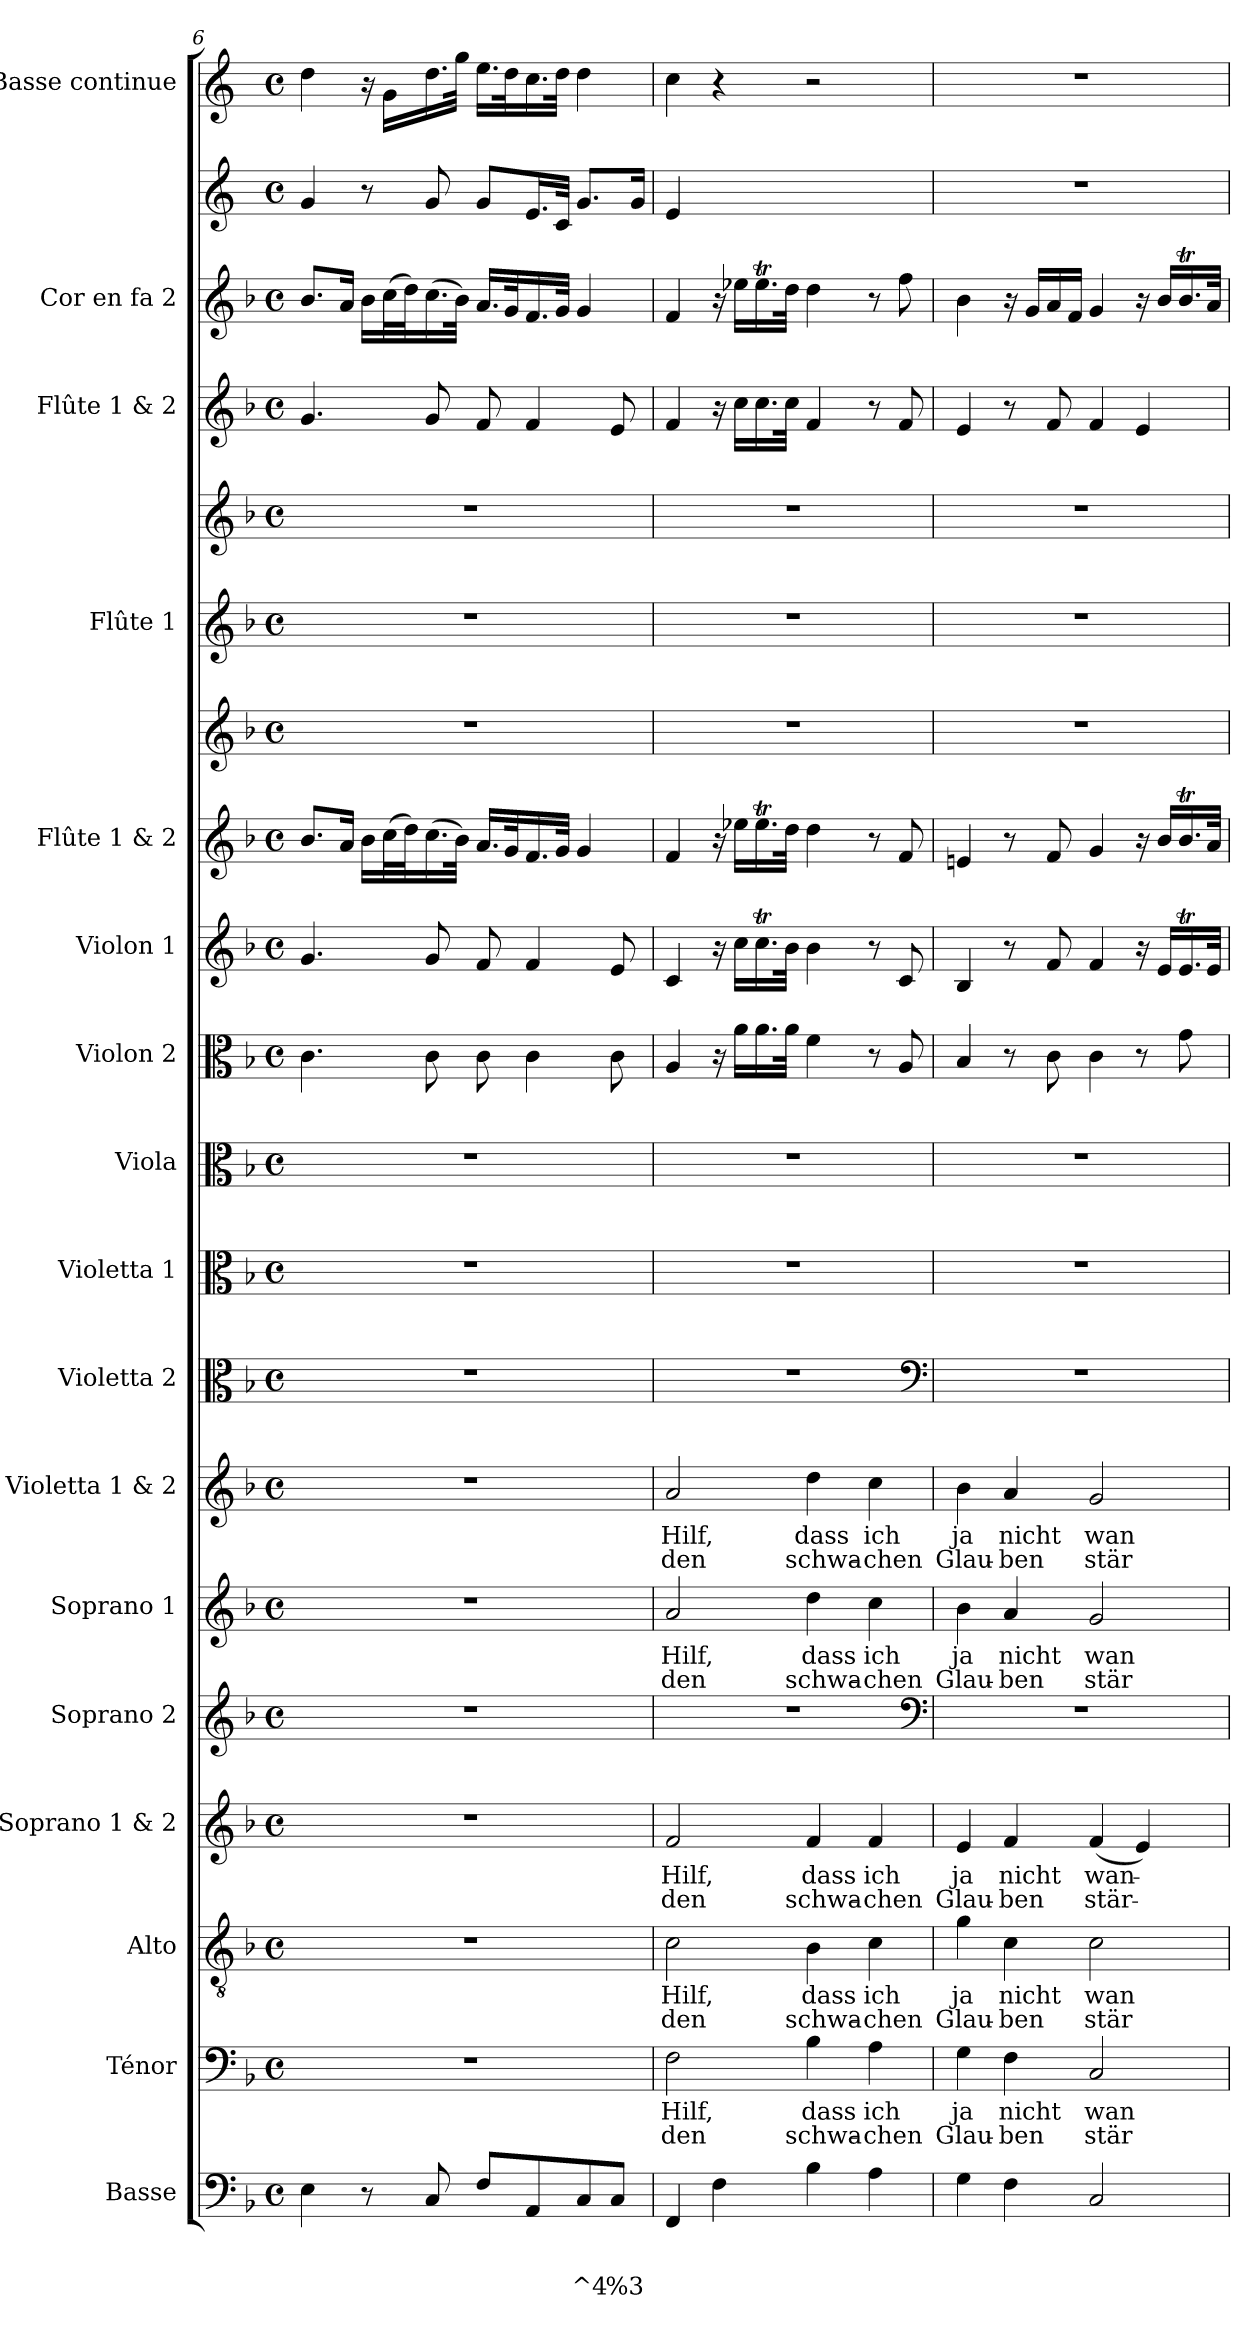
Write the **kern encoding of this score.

**kern	**text	**text	**text	**kern	**text	**text	**kern	**text	**text	**kern	**text	**text	**kern	**kern	**text	**text	**kern	**text	**text	**kern	**kern	**kern	**kern	**kern	**kern	**kern	**kern	**kern	**kern	**kern	**kern	**kern
*part17	*part17	*part17	*part17	*part16	*part16	*part16	*part15	*part15	*part15	*part14	*part14	*part14	*part13	*part12	*part12	*part12	*part11	*part11	*part11	*part10	*part9	*part8	*part7	*part6	*part5	*part5	*part4	*part4	*part3	*part2	*part2	*part1
*staff20	*staff20	*staff20	*staff20	*staff19	*staff19	*staff19	*staff18	*staff18	*staff18	*staff17	*staff17	*staff17	*staff16	*staff15	*staff15	*staff15	*staff14	*staff14	*staff14	*staff13	*staff12	*staff11	*staff10	*staff9	*staff8	*staff7	*staff6	*staff5	*staff4	*staff3	*staff2	*staff1
*I"Basse	*	*	*	*I"Ténor	*	*	*I"Alto	*	*	*I"Soprano 1 & 2	*	*	*I"Soprano 2	*I"Soprano 1	*	*	*I"Violetta 1 & 2	*	*	*I"Violetta 2	*I"Violetta 1	*I"Viola	*I"Violon 2	*I"Violon 1	*I"Flûte 1 & 2	*	*I"Flûte 1	*	*I"Flûte 1 & 2	*I"Cor en fa 2	*	*I"Basse continue
*I'Bas	*	*	*	*I'T	*	*	*I'A	*	*	*I'Pno	*	*	*I'S 2	*I'S 1	*	*	*	*	*	*I'Vta 2	*I'Vta 1	*I'Vla	*I'Vln 2	*I'Vln 1	*I'Vln 1	*	*I'Fl 1	*	*	*I'Cor 2	*	*I'BC
*clefF4	*	*	*	*clefF4	*	*	*clefGv2	*	*	*clefG2	*	*	*clefG2	*clefG2	*	*	*clefG2	*	*	*clefC3	*clefC3	*clefC3	*clefC3	*clefG2	*clefG2	*clefG2	*clefG2	*clefG2	*clefG2	*clefG2	*clefG2	*clefG2
*ITrd7c12	*	*	*	*	*	*	*	*	*	*	*	*	*	*	*	*	*	*	*	*	*	*	*	*	*	*	*	*	*	*	*ITrd4c7	*ITrd4c7
*k[b-]	*	*	*	*k[b-]	*	*	*k[b-]	*	*	*k[b-]	*	*	*k[b-]	*k[b-]	*	*	*k[b-]	*	*	*k[b-]	*k[b-]	*k[b-]	*k[b-]	*k[b-]	*k[b-]	*k[b-]	*k[b-]	*k[b-]	*k[b-]	*k[b-]	*k[b-]	*k[b-]
*F:	*	*	*	*F:	*	*	*F:	*	*	*F:	*	*	*F:	*F:	*	*	*F:	*	*	*F:	*F:	*F:	*F:	*F:	*F:	*F:	*F:	*F:	*F:	*F:	*F:	*F:
*M4/4	*	*	*	*M4/4	*	*	*M4/4	*	*	*M4/4	*	*	*M4/4	*M4/4	*	*	*M4/4	*	*	*M4/4	*M4/4	*M4/4	*M4/4	*M4/4	*M4/4	*M4/4	*M4/4	*M4/4	*M4/4	*M4/4	*M4/4	*M4/4
*met(c)	*	*	*	*met(c)	*	*	*met(c)	*	*	*met(c)	*	*	*met(c)	*met(c)	*	*	*met(c)	*	*	*met(c)	*met(c)	*met(c)	*met(c)	*met(c)	*met(c)	*met(c)	*met(c)	*met(c)	*met(c)	*met(c)	*met(c)	*met(c)
=6	=6	=6	=6	=6	=6	=6	=6	=6	=6	=6	=6	=6	=6	=6	=6	=6	=6	=6	=6	=6	=6	=6	=6	=6	=6	=6	=6	=6	=6	=6	=6	=6
4EE\	.	.	.	1r	.	.	1r	.	.	1r	.	.	1r	1r	.	.	1r	.	.	1r	1r	1r	4.c\	4.g/	8.b-/L	1r	1r	1r	4.g/	8.b-/L	4c/	4g\
.	.	.	.	.	.	.	.	.	.	.	.	.	.	.	.	.	.	.	.	.	.	.	.	.	16a/Jk	.	.	.	.	16a/Jk	.	.
8r	.	.	.	.	.	.	.	.	.	.	.	.	.	.	.	.	.	.	.	.	.	.	.	.	16b-!\LL	.	.	.	.	16b-!\LL	8r	16r
.	.	.	.	.	.	.	.	.	.	.	.	.	.	.	.	.	.	.	.	.	.	.	.	.	(>32cc!\L	.	.	.	.	(>32cc!\L	.	16c\LL
.	.	.	.	.	.	.	.	.	.	.	.	.	.	.	.	.	.	.	.	.	.	.	.	.	32dd!\J)	.	.	.	.	32dd!\J)	.	.
8CC/	.	.	.	.	.	.	.	.	.	.	.	.	.	.	.	.	.	.	.	.	.	.	8c\	8g/	(>16.cc!\	.	.	.	8g/	(>16.cc\	8c/	16.g\
.	.	.	.	.	.	.	.	.	.	.	.	.	.	.	.	.	.	.	.	.	.	.	.	.	32b-!\JJk)	.	.	.	.	32b-\JJk)	.	32cc\JJk
8FF/L	.	.	.	.	.	.	.	.	.	.	.	.	.	.	.	.	.	.	.	.	.	.	8c\	8f/	16.a/LL	.	.	.	8f/	16.a/LL	8c/L	16.a\LL
.	.	.	.	.	.	.	.	.	.	.	.	.	.	.	.	.	.	.	.	.	.	.	.	.	32g/k	.	.	.	.	32g/k	.	32g\k
8AAA/	.	.	.	.	.	.	.	.	.	.	.	.	.	.	.	.	.	.	.	.	.	.	4c\	4f/	16.f/	.	.	.	4f/	16.f/	16.A/L	16.f\
.	.	.	.	.	.	.	.	.	.	.	.	.	.	.	.	.	.	.	.	.	.	.	.	.	32g/JJk	.	.	.	.	32g/JJk	32F/JJk	32g\JJk
8CC/	.	.	^4	.	.	.	.	.	.	.	.	.	.	.	.	.	.	.	.	.	.	.	.	.	4g/	.	.	.	.	4g/	8.c/L	4g\
8CC/J	.	.	%3	.	.	.	.	.	.	.	.	.	.	.	.	.	.	.	.	.	.	.	8c\	8e/	.	.	.	.	8e/	.	.	.
.	.	.	.	.	.	.	.	.	.	.	.	.	.	.	.	.	.	.	.	.	.	.	.	.	.	.	.	.	.	.	16c/Jk	.
=7	=7	=7	=7	=7	=7	=7	=7	=7	=7	=7	=7	=7	=7	=7	=7	=7	=7	=7	=7	=7	=7	=7	=7	=7	=7	=7	=7	=7	=7	=7	=7	=7
4FFF/	.	.	.	2F\	Hilf,	den	2c\	Hilf,	den	2f/	Hilf,	den	1r	2a/	Hilf,	den	2a/	Hilf,	den	1r	1r	1r	4A/	4c/	4f/	1r	1r	1r	4f/	4f/	4A/	4f\
4FF\	.	.	.	.	.	.	.	.	.	.	.	.	.	.	.	.	.	.	.	.	.	.	16r	16r	16r	.	.	.	16r	16r	2.ryy	4r
.	.	.	.	.	.	.	.	.	.	.	.	.	.	.	.	.	.	.	.	.	.	.	16a\LL	16cc\LL	16ee-X\LL	.	.	.	16cc\LL	16ee-X\LL	.	.
.	.	.	.	.	.	.	.	.	.	.	.	.	.	.	.	.	.	.	.	.	.	.	16.a\	16.ccT\	16.ee-T\	.	.	.	16.cc\	16.ee-T\	.	.
.	.	.	.	.	.	.	.	.	.	.	.	.	.	.	.	.	.	.	.	.	.	.	32a\JJk	32b-\JJk	32dd\JJk	.	.	.	32cc\JJk	32dd\JJk	.	.
4BB-\	.	.	.	4B-\	dass	schwa-	4B-\	dass	schwa-	4f/	dass	schwa-	.	4dd\	dass	schwa-	4dd\	dass	schwa-	.	.	.	4f\	4b-\	4dd\	.	.	.	4f/	4dd\	.	2r
4AA\	.	.	.	4A\	ich	-chen	4c\	ich	-chen	4f/	ich	-chen	.	4cc\	ich	-chen	4cc\	ich	-chen	.	.	.	8r	8r	8r	.	.	.	8r	8r	.	.
.	.	.	.	.	.	.	.	.	.	.	.	.	.	.	.	.	.	.	.	.	.	.	8A/	8c/	8f/	.	.	.	8f/	8ff\	.	.
*	*	*	*	*	*	*	*	*	*	*	*	*	*clefF4	*	*	*	*	*	*	*clefF4	*	*	*	*	*	*	*	*	*	*	*	*
=8	=8	=8	=8	=8	=8	=8	=8	=8	=8	=8	=8	=8	=8	=8	=8	=8	=8	=8	=8	=8	=8	=8	=8	=8	=8	=8	=8	=8	=8	=8	=8	=8
*^	*	*	*	*	*	*	*	*	*	*	*	*	*	*	*	*	*	*	*	*	*	*	*	*	*	*	*	*	*	*	*	*
4GG\	2ryy	.	.	.	4G\	ja	Glau-	4g\	ja	Glau-	4e/	ja	Glau-	1r	4b-\	ja	Glau-	4b-\	ja	Glau-	1r	1r	1r	4B-/	4B-/	4eni/	1r	1r	1r	4e/	4b-\	1r	1r
4FF\	.	.	.	.	4F\	nicht	-ben	4c\	nicht	-ben	4f/	nicht	-ben	.	4a/	nicht	-ben	4a/	nicht	-ben	.	.	.	8r	8r	8r	.	.	.	8r	16r	.	.
.	.	.	.	.	.	.	.	.	.	.	.	.	.	.	.	.	.	.	.	.	.	.	.	.	.	.	.	.	.	.	16g/LL	.	.
.	.	.	.	.	.	.	.	.	.	.	.	.	.	.	.	.	.	.	.	.	.	.	.	8c\	8f/	8f/	.	.	.	8f/	16a/	.	.
.	.	.	.	.	.	.	.	.	.	.	.	.	.	.	.	.	.	.	.	.	.	.	.	.	.	.	.	.	.	.	16f/JJ	.	.
2CC/	4ryy	.	.	.	2C/	wan-	stär-	2c\	wan-	stär-	(<4f/	wan-	stär-	.	2g/	wan-	stär-	2g/	wan-	stär-	.	.	.	4c\	4f/	4g/	.	.	.	4f/	4g/	.	.
.	4ryy	.	.	.	.	.	.	.	.	.	4e/)	.	.	.	.	.	.	.	.	.	.	.	.	8r	16r	16r	.	.	.	4e/	16r	.	.
.	.	.	.	.	.	.	.	.	.	.	.	.	.	.	.	.	.	.	.	.	.	.	.	.	16e/LL	16b-/LL	.	.	.	.	16b-/LL	.	.
.	.	.	.	.	.	.	.	.	.	.	.	.	.	.	.	.	.	.	.	.	.	.	.	8g\	16.et/	16.b-T/	.	.	.	.	16.b-T/	.	.
.	.	.	.	.	.	.	.	.	.	.	.	.	.	.	.	.	.	.	.	.	.	.	.	.	32e/JJk	32a/JJk	.	.	.	.	32a/JJk	.	.
*v	*v	*	*	*	*	*	*	*	*	*	*	*	*	*	*	*	*	*	*	*	*	*	*	*	*	*	*	*	*	*	*	*	*
=	=	=	=	=	=	=	=	=	=	=	=	=	=	=	=	=	=	=	=	=	=	=	=	=	=	=	=	=	=	=	=	=
*-	*-	*-	*-	*-	*-	*-	*-	*-	*-	*-	*-	*-	*-	*-	*-	*-	*-	*-	*-	*-	*-	*-	*-	*-	*-	*-	*-	*-	*-	*-	*-	*-
